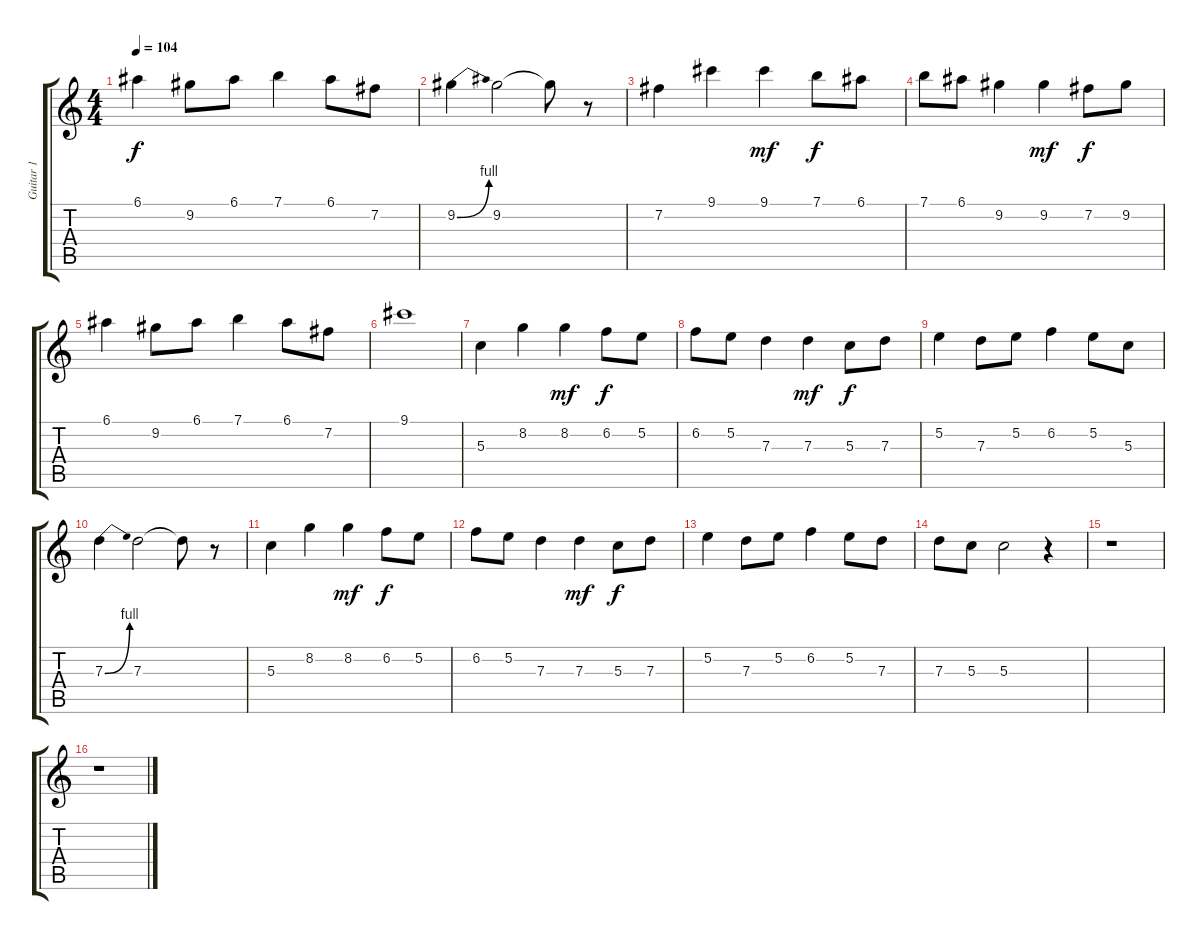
\track ("Guitar 1" "Guitar 1") {instrument distortionguitar}
\staff {score tabs}
\tuning (E4 B3 G3 D3 A2 E2) {hide}
\ts (4 4)
\tempo 104
\clef g2
\ks c
6.1.4{dy f} 9.2.8 6.1.8 7.1.4 6.1.8 7.2.8 |
9.2{be (bend 0 0 60 4)}.4 9.2.2 9.2{t}.8 r.8 |
7.2.4 9.1.4 9.1.4{dy mf} 7.1.8{dy f} 6.1.8 |
7.1.8 6.1.8 9.2.4 9.2.4{dy mf} 7.2.8{dy f} 9.2.8 |
6.1.4 9.2.8 6.1.8 7.1.4 6.1.8 7.2.8 |
9.1.1 |
5.3.4 8.2.4 8.2.4{dy mf} 6.2.8{dy f} 5.2.8 |
6.2.8 5.2.8 7.3.4 7.3.4{dy mf} 5.3.8{dy f} 7.3.8 |
5.2.4 7.3.8 5.2.8 6.2.4 5.2.8 5.3.8 |
7.3{be (bend 0 0 60 4)}.4 7.3.2 7.3{t}.8 r.8 |
5.3.4 8.2.4 8.2.4{dy mf} 6.2.8{dy f} 5.2.8 |
6.2.8 5.2.8 7.3.4 7.3.4{dy mf} 5.3.8{dy f} 7.3.8 |
5.2.4 7.3.8 5.2.8 6.2.4 5.2.8 7.3.8 |
7.3.8 5.3.8 5.3.2 r.4 |
r.1 |
r.1
